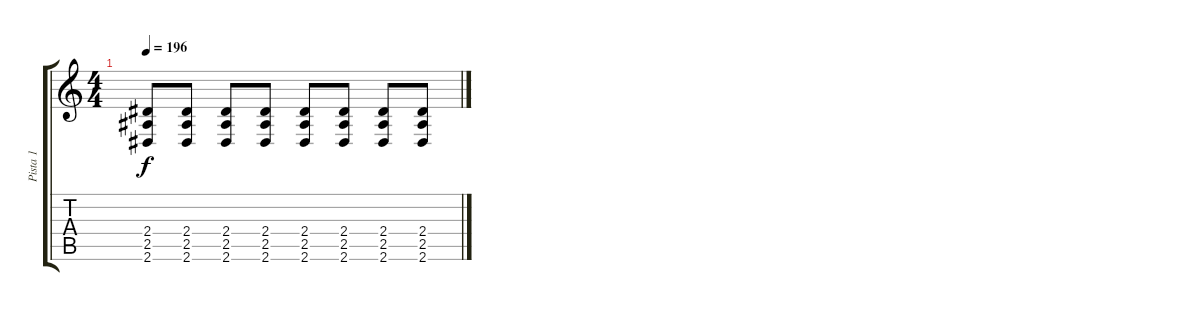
\track ("Pista 1" "Pista 1") {instrument overdrivenguitar}
\staff {score tabs}
\tuning (Eb4 Bb3 Gb3 Db3 Ab2 Db2) {hide}
\ts (4 4)
\tempo 196
\clef g2
\ks c
(2.4 2.5 2.6).8{dy f} (2.4 2.5 2.6).8 (2.4 2.5 2.6).8 (2.4 2.5 2.6).8 (2.4 2.5 2.6).8 (2.4 2.5 2.6).8 (2.4 2.5 2.6).8 (2.4 2.5 2.6).8
